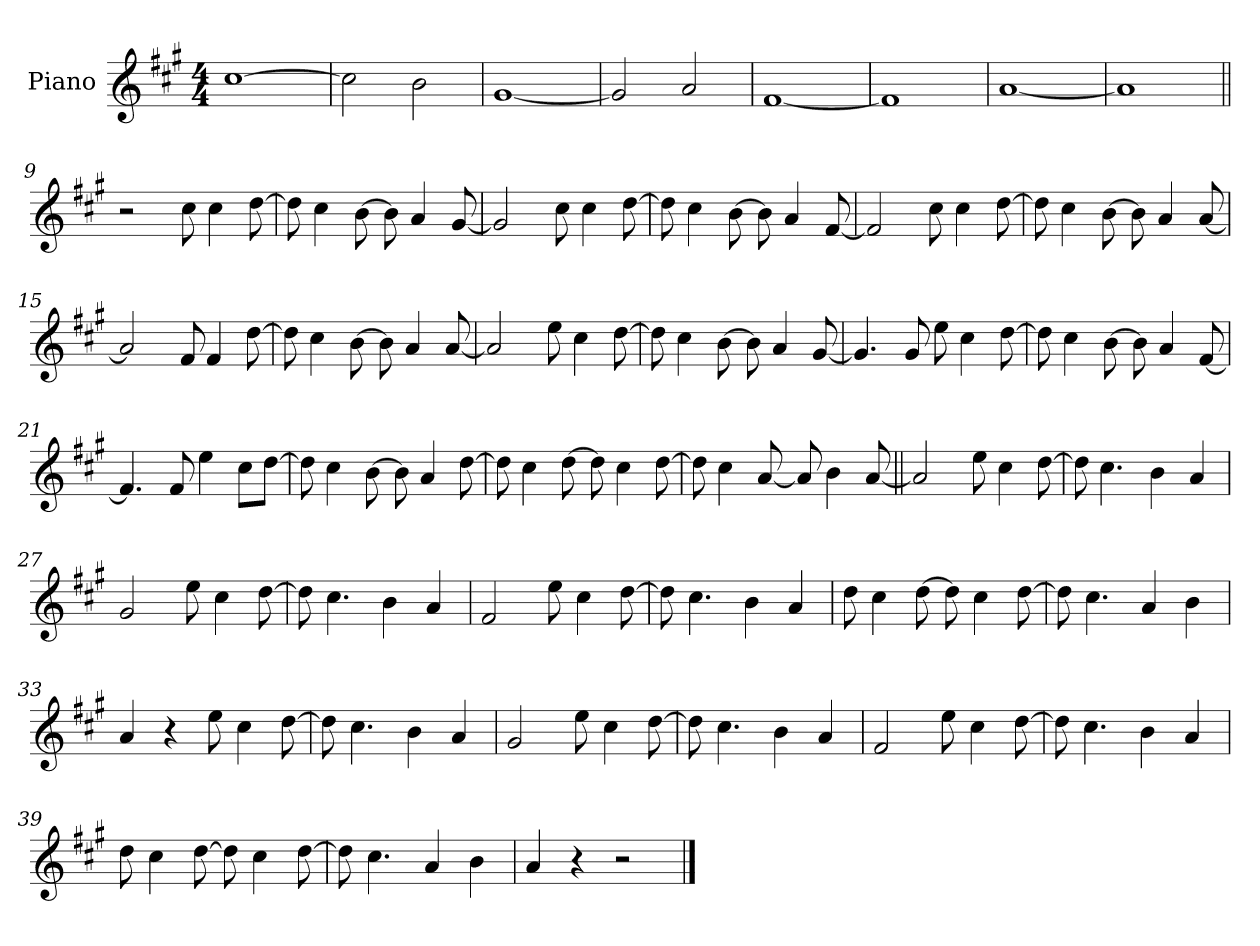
**kern
*part1
*staff1
*I"Piano
*I'Pno.
*clefG2
*k[f#c#g#]
*M4/4
*MM160
=1
[1cc#!
=2
2cc#!]
2b!
=3
[1g#!
=4
2g#!]
2a!
=5
[1f#!
=6
1f#!]
=7
[1a!
=8
1a!]
=9||
2r
8cc#
4cc#
[8dd
=10
8dd]
4cc#
[8b
8b]
4a
[8g#
=11
2g#]
8cc#
4cc#
[8dd
=12
8dd]
4cc#
[8b
8b]
4a
[8f#
=13
2f#]
8cc#
4cc#
[8dd
=14
8dd]
4cc#
[8b
8b]
4a
[8a
=15
2a]
8f#
4f#
[8dd
=16
8dd]
4cc#
[8b
8b]
4a
[8a
=17
2a]
8ee
4cc#
[8dd
=18
8dd]
4cc#
[8b
8b]
4a
[8g#
=19
4.g#]
8g#
8ee
4cc#
[8dd
=20
8dd]
4cc#
[8b
8b]
4a
[8f#
=21
4.f#]
8f#
4ee
8cc#L
[8ddJ
=22
8dd]
4cc#
[8b
8b]
4a
[8dd
=23
8dd]
4cc#
[8dd
8dd]
4cc#
[8dd
=24
8dd]
4cc#
[8a
8a]
4b
[8a
=25||
2a]
8ee
4cc#
[8dd
=26
8dd]
4.cc#
4b
4a
=27
2g#
8ee
4cc#
[8dd
=28
8dd]
4.cc#
4b
4a
=29
2f#
8ee
4cc#
[8dd
=30
8dd]
4.cc#
4b
4a
=31
8dd
4cc#
[8dd
8dd]
4cc#
[8dd
=32
8dd]
4.cc#
4a
4b
=33
4a
4r
8ee
4cc#
[8dd
=34
8dd]
4.cc#
4b
4a
=35
2g#
8ee
4cc#
[8dd
=36
8dd]
4.cc#
4b
4a
=37
2f#
8ee
4cc#
[8dd
=38
8dd]
4.cc#
4b
4a
=39
8dd
4cc#
[8dd
8dd]
4cc#
[8dd
=40
8dd]
4.cc#
4a
4b
=41
4a
4r
2r
==
*-
